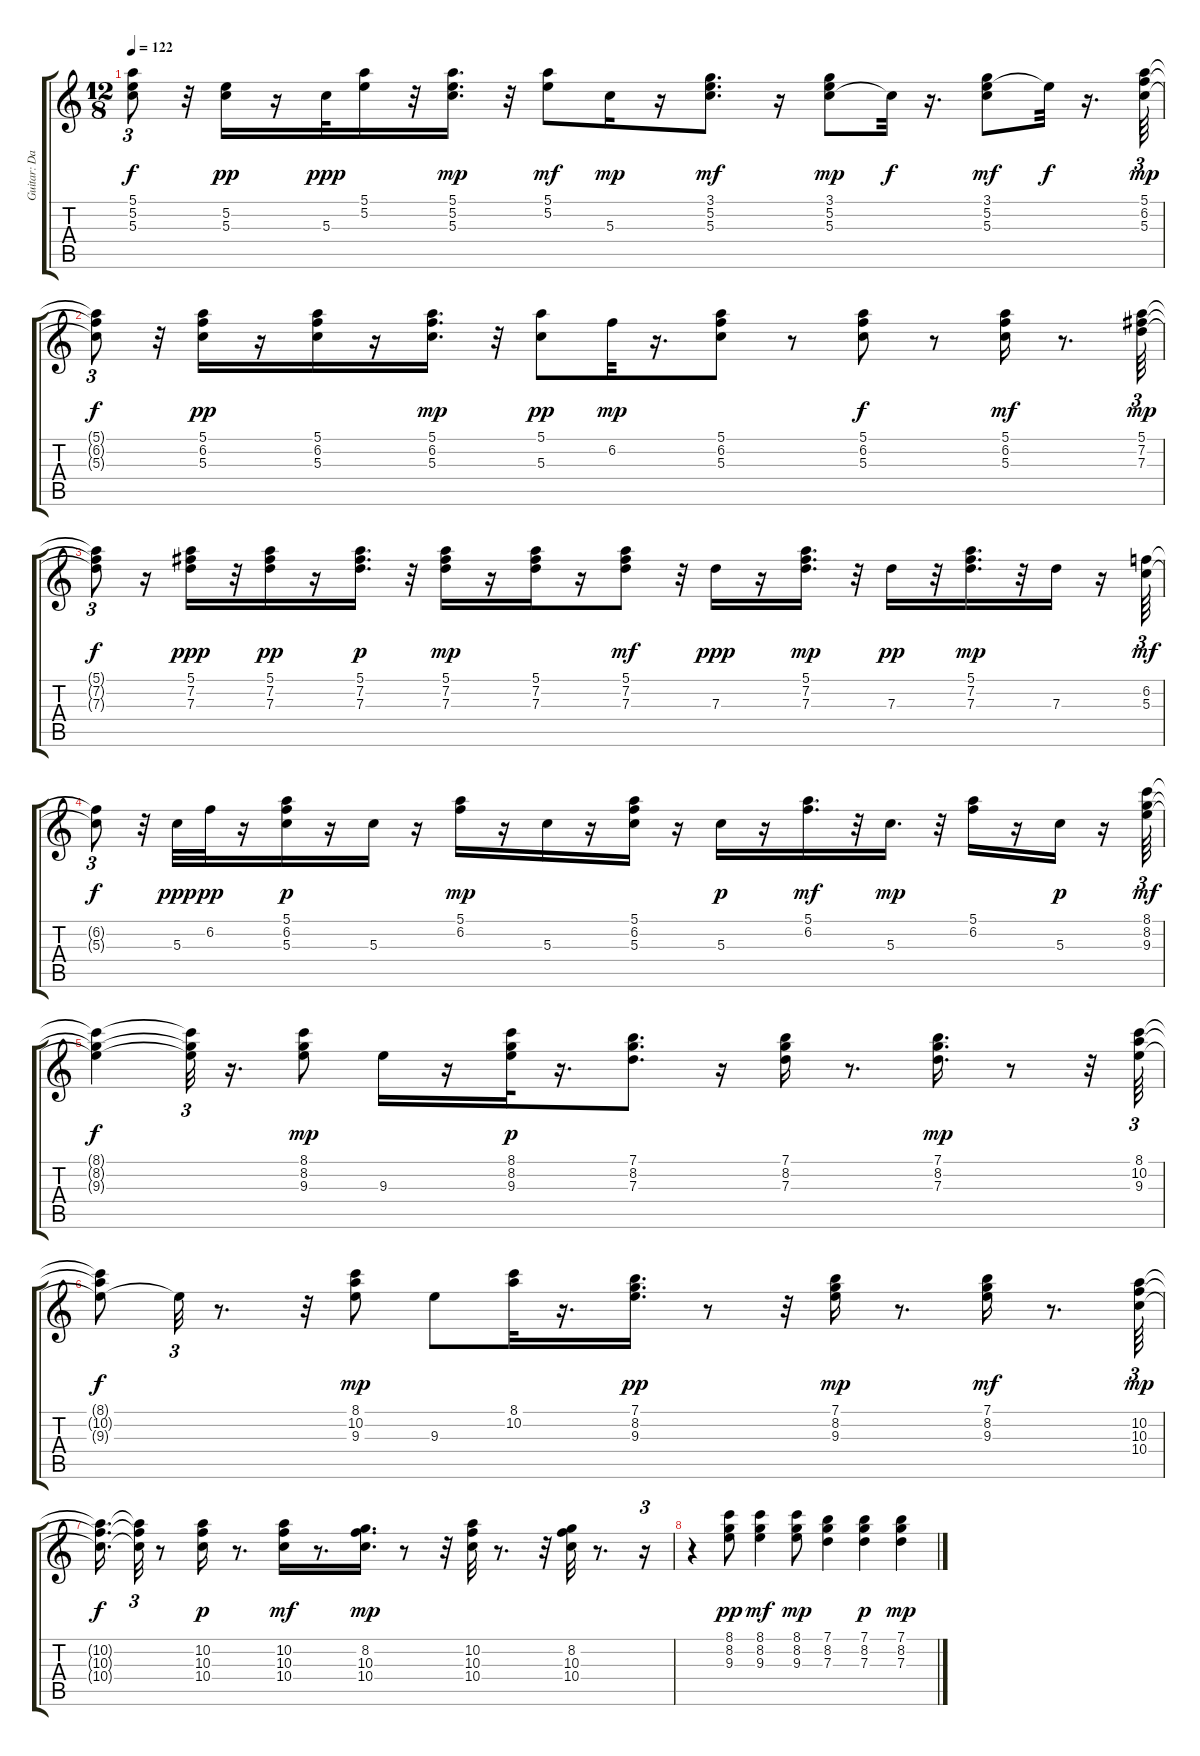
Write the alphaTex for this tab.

\track ("Guitar: Davey Johnstone" "Guitar: Da") {instrument acousticguitarnylon}
\staff {score tabs}
\tuning (E4 B3 G3 D3 A2 E2) {hide}
\ts (12 8)
\tempo 122
\clef g2
\ks c
(5.1{t} 5.2{t} 5.3{t}).8{tu (3 2) dy f} r.32 (5.2 5.3).16{dy pp} r.16 5.3.32{dy ppp} (5.1 5.2).16 r.32 (5.1 5.2 5.3).16{d dy mp} r.32 (5.1 5.2).8{dy mf} 5.3.16{dy mp} r.16 (3.1 5.2 5.3).8{d dy mf} r.16 (3.1 5.2 5.3).8{dy mp} 5.3{t}.32{dy f} r.16{d} (3.1 5.2 5.3).8{dy mf} 5.2{t}.32{dy f} r.16{d} (5.1 6.2 5.3).64{tu (3 2) dy mp} |
(5.1{t} 6.2{t} 5.3{t}).8{tu (3 2) dy f} r.32 (5.1 6.2 5.3).16{dy pp} r.16 (5.1 6.2 5.3).16 r.16 (5.1 6.2 5.3).16{d dy mp} r.32 (5.1 5.3).8{dy pp} 6.2.32{dy mp} r.16{d} (5.1 6.2 5.3).8 r.8 (5.1 6.2 5.3).8{dy f} r.8 (5.1 6.2 5.3).16{dy mf} r.8{d} (5.1 7.2 7.3).64{tu (3 2) dy mp} |
(5.1{t} 7.2{t} 7.3{t}).8{tu (3 2) dy f} r.16 (5.1 7.2 7.3).16{dy ppp} r.32 (5.1 7.2 7.3).16{dy pp} r.16 (5.1 7.2 7.3).16{d dy p} r.32 (5.1 7.2 7.3).16{dy mp} r.16 (5.1 7.2 7.3).16 r.16 (5.1 7.2 7.3).8{dy mf} r.32 7.3.16{dy ppp} r.16 (5.1 7.2 7.3).16{d dy mp} r.32 7.3.16{dy pp} r.32 (5.1 7.2 7.3).16{d dy mp} r.32 7.3.16 r.16 (6.2 5.3).64{tu (3 2) dy mf} |
(6.2{t} 5.3{t}).8{tu (3 2) dy f} r.32 5.3.32{dy ppp} 6.2.32{dy pp} r.16 (5.1 6.2 5.3).16{dy p} r.16 5.3.16 r.16 (5.1 6.2).16{dy mp} r.16 5.3.16 r.16 (5.1 6.2 5.3).16 r.16 5.3.16{dy p} r.16 (5.1 6.2).16{d dy mf} r.32 5.3.16{d dy mp} r.32 (5.1 6.2).16 r.16 5.3.16{dy p} r.16 (8.1 8.2 9.3).64{tu (3 2) dy mf} |
(8.1{t} 8.2{t} 9.3{t}).4{dy f} (8.1{t} 8.2{t} 9.3{t}).32{tu (3 2)} r.16{d} (8.1 8.2 9.3).8{dy mp} 9.3.16 r.16 (8.1 8.2 9.3).32{dy p} r.16{d} (7.1 8.2 7.3).8{d} r.16 (7.1 8.2 7.3).16 r.8{d} (7.1 8.2 7.3).16{d dy mp} r.8 r.32 (8.1 10.2 9.3).64{tu (3 2)} |
(8.1{t} 10.2{t} 9.3{t}).8{dy f} 9.3{t}.32{tu (3 2)} r.8{d} r.32 (8.1 10.2 9.3).8{dy mp} 9.3.8 (8.1 10.2).32 r.16{d} (7.1 8.2 9.3).16{d dy pp} r.8 r.32 (7.1 8.2 9.3).16{dy mp} r.8{d} (7.1 8.2 9.3).16{dy mf} r.8{d} (10.2 10.3 10.4).64{tu (3 2) dy mp} |
(10.2{t} 10.3{t} 10.4{t}).16{d dy f} (10.2{t} 10.3{t} 10.4{t}).32{tu (3 2)} r.8 (10.2 10.3 10.4).16{dy p} r.8{d} (10.2 10.3 10.4).16{dy mf} r.8{d} (8.2 10.3 10.4).16{d dy mp} r.8 r.32 (10.2 10.3 10.4).32 r.8{d} r.32 (8.2 10.3 10.4).32 r.8{d} r.16{tu (3 2)} |
r.4 (8.1 8.2 9.3).8{dy pp} (8.1 8.2 9.3).4{dy mf} (8.1 8.2 9.3).8{dy mp} (7.1 8.2 7.3).4 (7.1 8.2 7.3).4{dy p} (7.1 8.2 7.3).4{dy mp}
